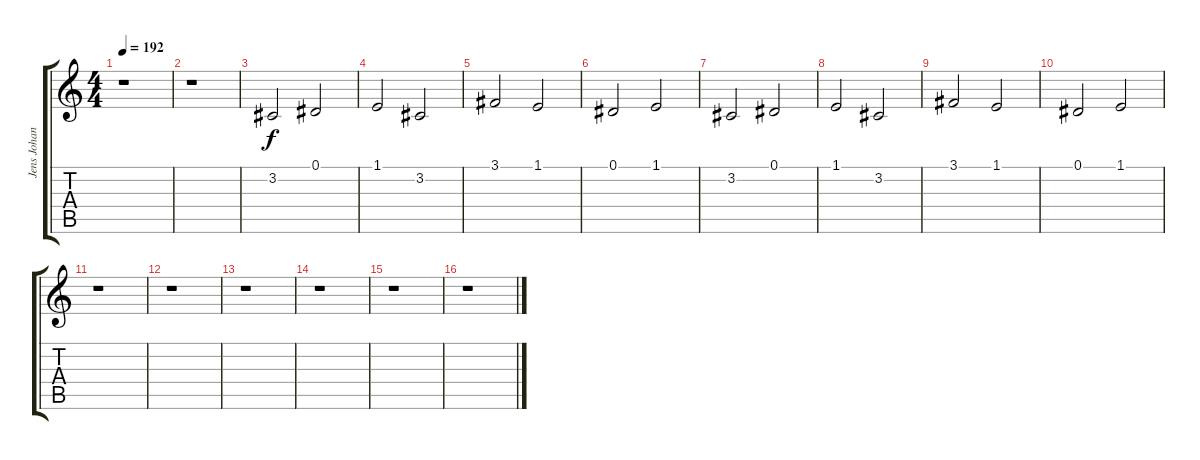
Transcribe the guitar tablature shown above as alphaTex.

\track ("Jens Johansson" "Jens Johan") {instrument choiraahs}
\staff {score tabs}
\tuning (Eb4 Bb3 Gb3 Db3 Ab2 Eb2) {hide}
\ts (4 4)
\tempo 192
\clef g2
\ks c
r.1{dy f instrument choiraahs} |
r.1 |
3.2.2 0.1.2 |
1.1.2 3.2.2 |
3.1.2 1.1.2 |
0.1.2 1.1.2 |
3.2.2 0.1.2 |
1.1.2 3.2.2 |
3.1.2 1.1.2 |
0.1.2 1.1.2 |
r.1 |
r.1 |
r.1 |
r.1 |
r.1 |
r.1
